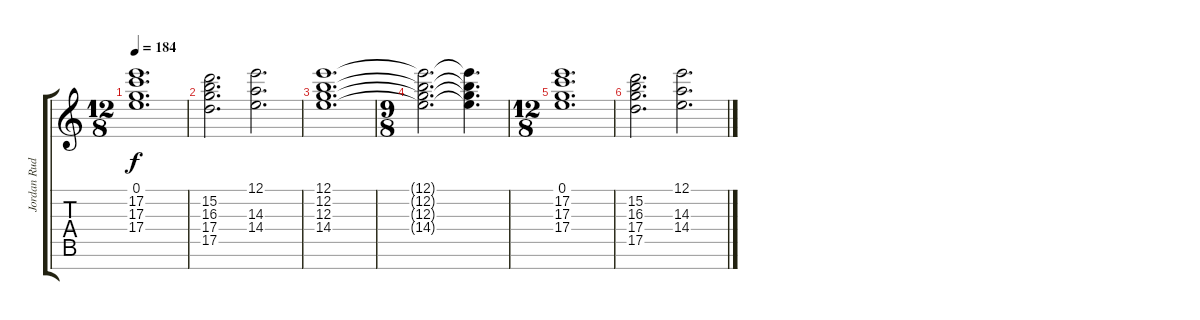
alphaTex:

\track ("Jordan Rudess - Right Hand Effects I" "Jordan Rud") {instrument fx1rain}
\staff {score tabs}
\tuning (E5 B4 G4 D4 A3 E3 B2) {hide}
\ts (12 8)
\tempo 184
\clef g2
\ks c
(0.1 17.2 17.3 17.4).1{d dy f} |
(15.2 16.3 17.4 17.5).2{d} (12.1 14.3 14.4).2{d} |
(12.1 12.2 12.3 14.4).1{d} |
\ts (9 8)
(12.1{t} 12.2{t} 12.3{t} 14.4{t}).2{d} (12.1{t} 12.2{t} 12.3{t} 14.4{t}).4{d} |
\ts (12 8)
(0.1 17.2 17.3 17.4).1{d} |
(15.2 16.3 17.4 17.5).2{d} (12.1 14.3 14.4).2{d}
